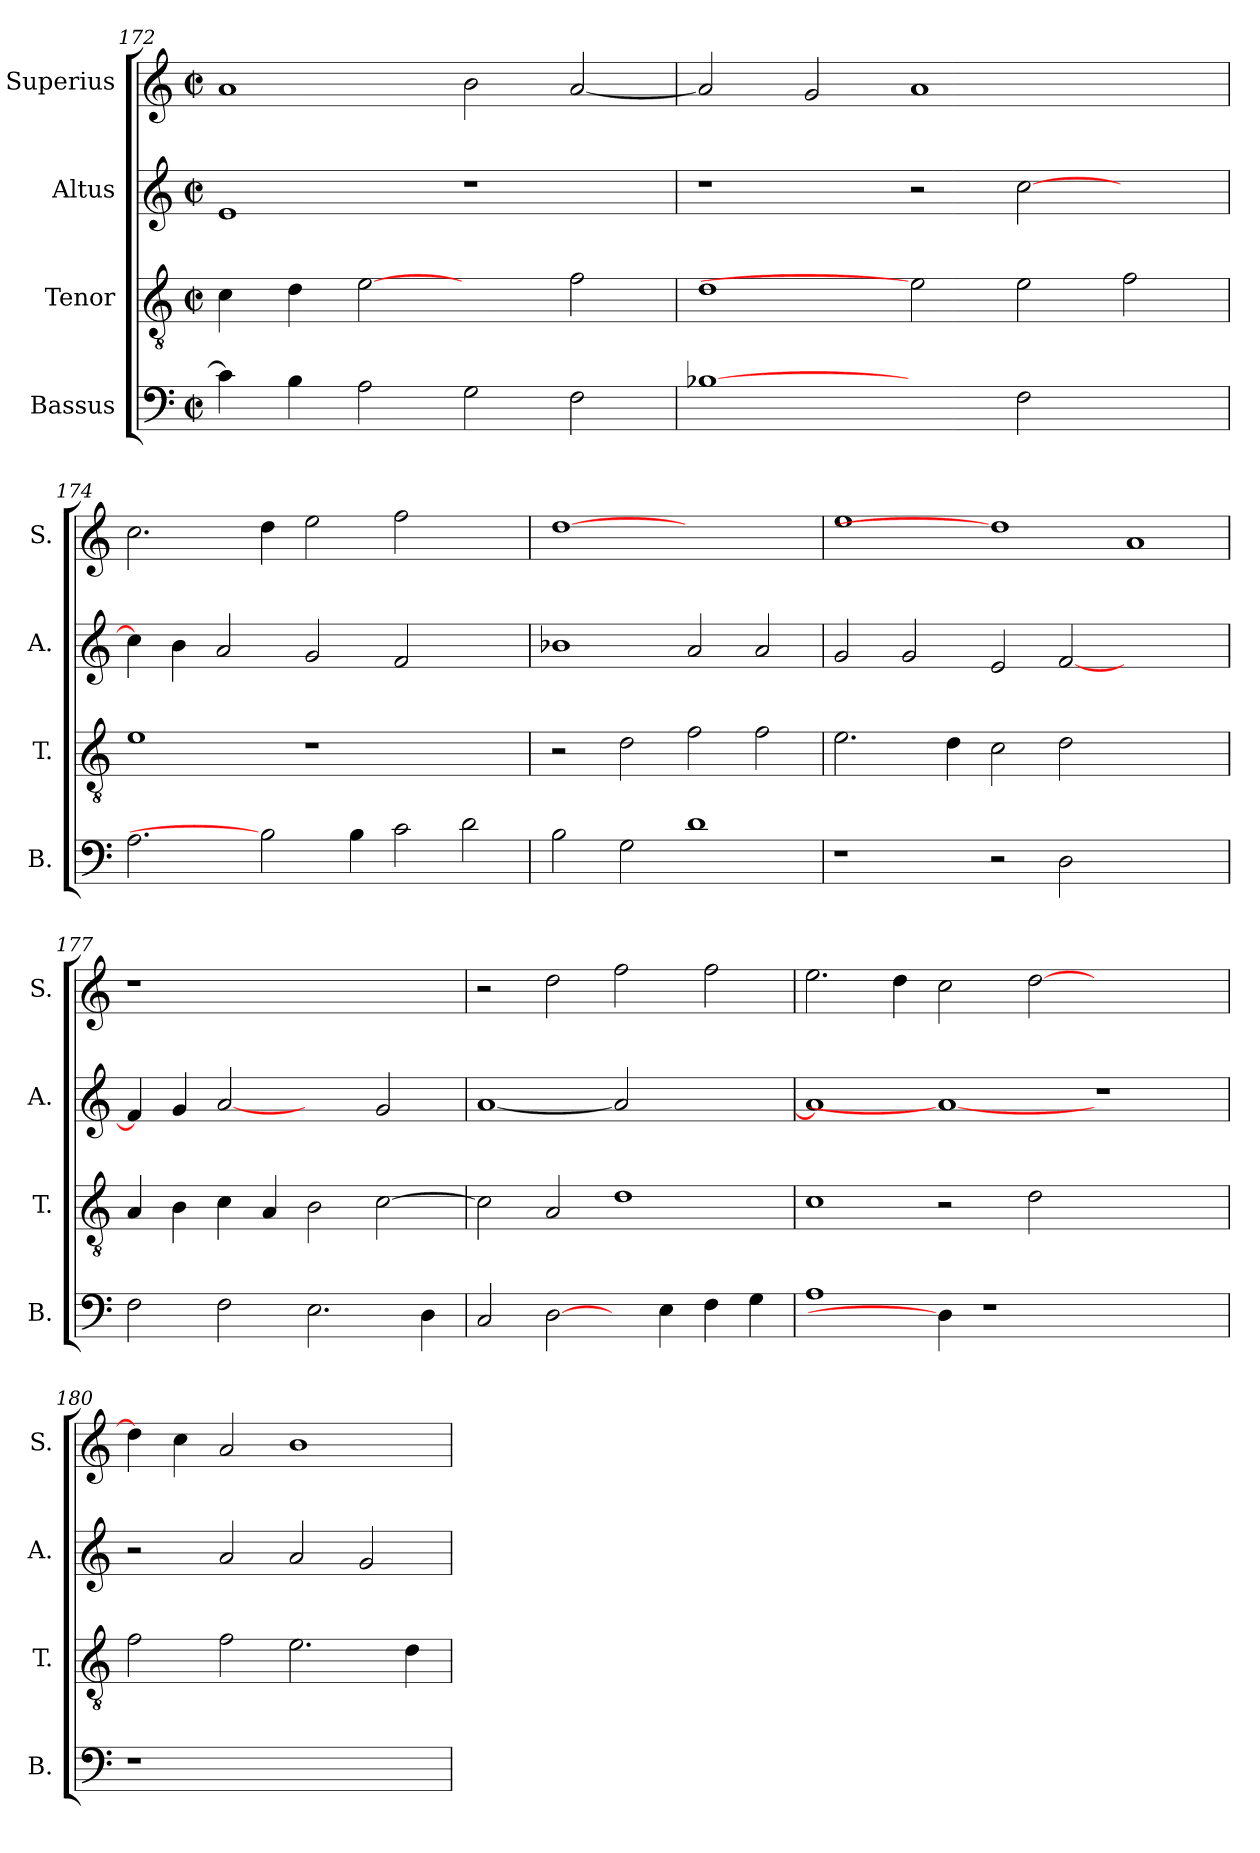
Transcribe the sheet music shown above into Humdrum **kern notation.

**kern	**kern	**kern	**kern
*part4	*part3	*part2	*part1
*staff4	*staff3	*staff2	*staff1
*I"Bassus	*I"Tenor	*I"Altus	*I"Superius
*I'B.	*I'T.	*I'A.	*I'S.
!!LO:LB:g=z
*clefF4	*clefGv2	*clefG2	*clefG2
*	*ITrd7c12	*	*
*k[]	*k[]	*k[]	*k[]
*C:	*C:	*C:	*C:
*M2/2	*M2/2	*M2/2	*M2/2
*met(c|)	*met(c|)	*met(c|)	*met(c|)
=172	=172	=172	=172
4ci\]	4Ci\	1ei	1ai
4Bi\	4Di\	.	.
2Ai\	[2Ei	.	.
2Gi\	2ryy	1r	2bi\
2Fi\	2Fi\	.	[<2ai/
=173	=173	=173	=173
[1B-Xi	1Di	1r	2ai/]
.	.	.	2gi/
2ryy	2Ei]	2r	1ai
2Fi\	2Ei\	[>2cci\	.
2ryy	2Fi\	2ryy	2ryy
=174	=174	=174	=174
2.Ai\	1Ei	4cci\]	2.cci\
.	.	4bi\	.
.	.	2ai/	.
2B-i]	.	.	4ddi\
.	1r	2gi/	2eei\
4Bi\	.	.	.
2ci\	.	2fi/	2ffi\
2di\	2ryy	2ryy	2ryy
=175	=175	=175	=175
2Bi\	2r	1b-Xi	[1ddi
2Gi\	2Di\	.	.
1di	2Fi\	2ai/	1ryy
.	2Fi\	2ai/	.
=176	=176	=176	=176
1r	2.Ei\	2gi/	1eei
.	.	2gi/	.
.	4Di\	.	.
2r	2Ci\	2ei/	1ddi]
2Di\	2Di\	[<2fi/	.
1ryy	1ryy	1ryy	1ai
!!LO:LB:g=z
=177	=177	=177	=177
!	!	!	!LO:N:vis=1
2Fi\	4AAi/	4fi/]	1r
.	4BBi\	4gi/	.
2Fi\	4Ci\	[2ai	.
.	4AAi/	.	.
2.Ei\	2BBi\	2ryy	1ryy
.	[>2Ci\	2gi/	.
4Di\	.	.	.
=178	=178	=178	=178
2Ci/	2Ci\]	[<1ai	2r
[2Di\	2AAi/	.	2ddi\
4ryy	1Di	2ai]	2ffi\
4Ei\	.	.	.
4Fi\	.	2ryy	2ffi\
4Gi\	.	.	.
=179	=179	=179	=179
1Ai	1Ci	1ai]	2.eei\
.	.	.	4ddi\
4Di\]	2r	1ai_	2cci\
1r	.	.	.
.	2Di\	.	[>2ddi\
.	1ryy	1r	1ryy
2.ryy	.	.	.
=180	=180	=180	=180
!LO:N:vis=1	!	!	!
1r	2Fi\	2r	4ddi\]
.	.	.	4cci\
.	2Fi\	2ai/	2ai/
1ryy	2.Ei\	2ai/	1bi
.	.	2gi/	.
.	4Di\	.	.
=	=	=	=
*-	*-	*-	*-
